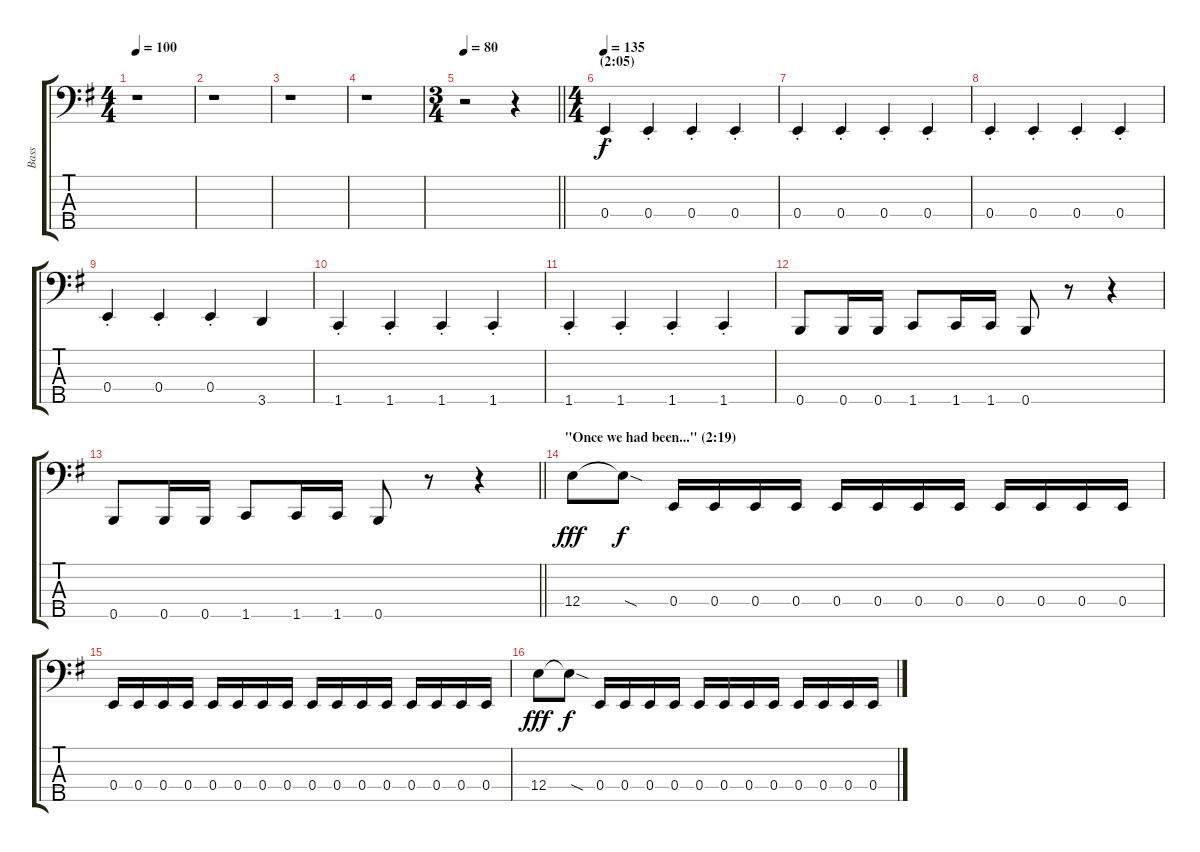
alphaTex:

\track ("Bass" "Bass") {instrument electricbassfinger}
\staff {score tabs}
\tuning (G2 D2 A1 E1 B0) {hide}
\ts (4 4)
\tempo 100
\clef f4
\ks eminor
r.1{dy f} |
r.1 |
r.1 |
r.1 |
\ts (3 4)
\tempo 80
\barLineRight lightlight
r.2 r.4 |
\ts (4 4)
\section ("" "(2:05)")
\tempo 135
0.4{st}.4 0.4{st}.4 0.4{st}.4 0.4{st}.4 |
0.4{st}.4 0.4{st}.4 0.4{st}.4 0.4{st}.4 |
0.4{st}.4 0.4{st}.4 0.4{st}.4 0.4{st}.4 |
0.4{st}.4 0.4{st}.4 0.4{st}.4 3.5.4 |
1.5{st}.4 1.5{st}.4 1.5{st}.4 1.5{st}.4 |
1.5{st}.4 1.5{st}.4 1.5{st}.4 1.5{st}.4 |
0.5.8 0.5.16 0.5.16 1.5.8 1.5.16 1.5.16 0.5.8 r.8 r.4 |
\barLineRight lightlight
0.5.8 0.5.16 0.5.16 1.5.8 1.5.16 1.5.16 0.5.8 r.8 r.4 |
\section ("" "\"Once we had been...\" (2:19)")
12.4.8{dy fff} 12.4{sod t}.8{dy f} 0.4.16 0.4.16 0.4.16 0.4.16 0.4.16 0.4.16 0.4.16 0.4.16 0.4.16 0.4.16 0.4.16 0.4.16 |
0.4.16 0.4.16 0.4.16 0.4.16 0.4.16 0.4.16 0.4.16 0.4.16 0.4.16 0.4.16 0.4.16 0.4.16 0.4.16 0.4.16 0.4.16 0.4.16 |
12.4.8{dy fff} 12.4{sod t}.8{dy f} 0.4.16 0.4.16 0.4.16 0.4.16 0.4.16 0.4.16 0.4.16 0.4.16 0.4.16 0.4.16 0.4.16 0.4.16
